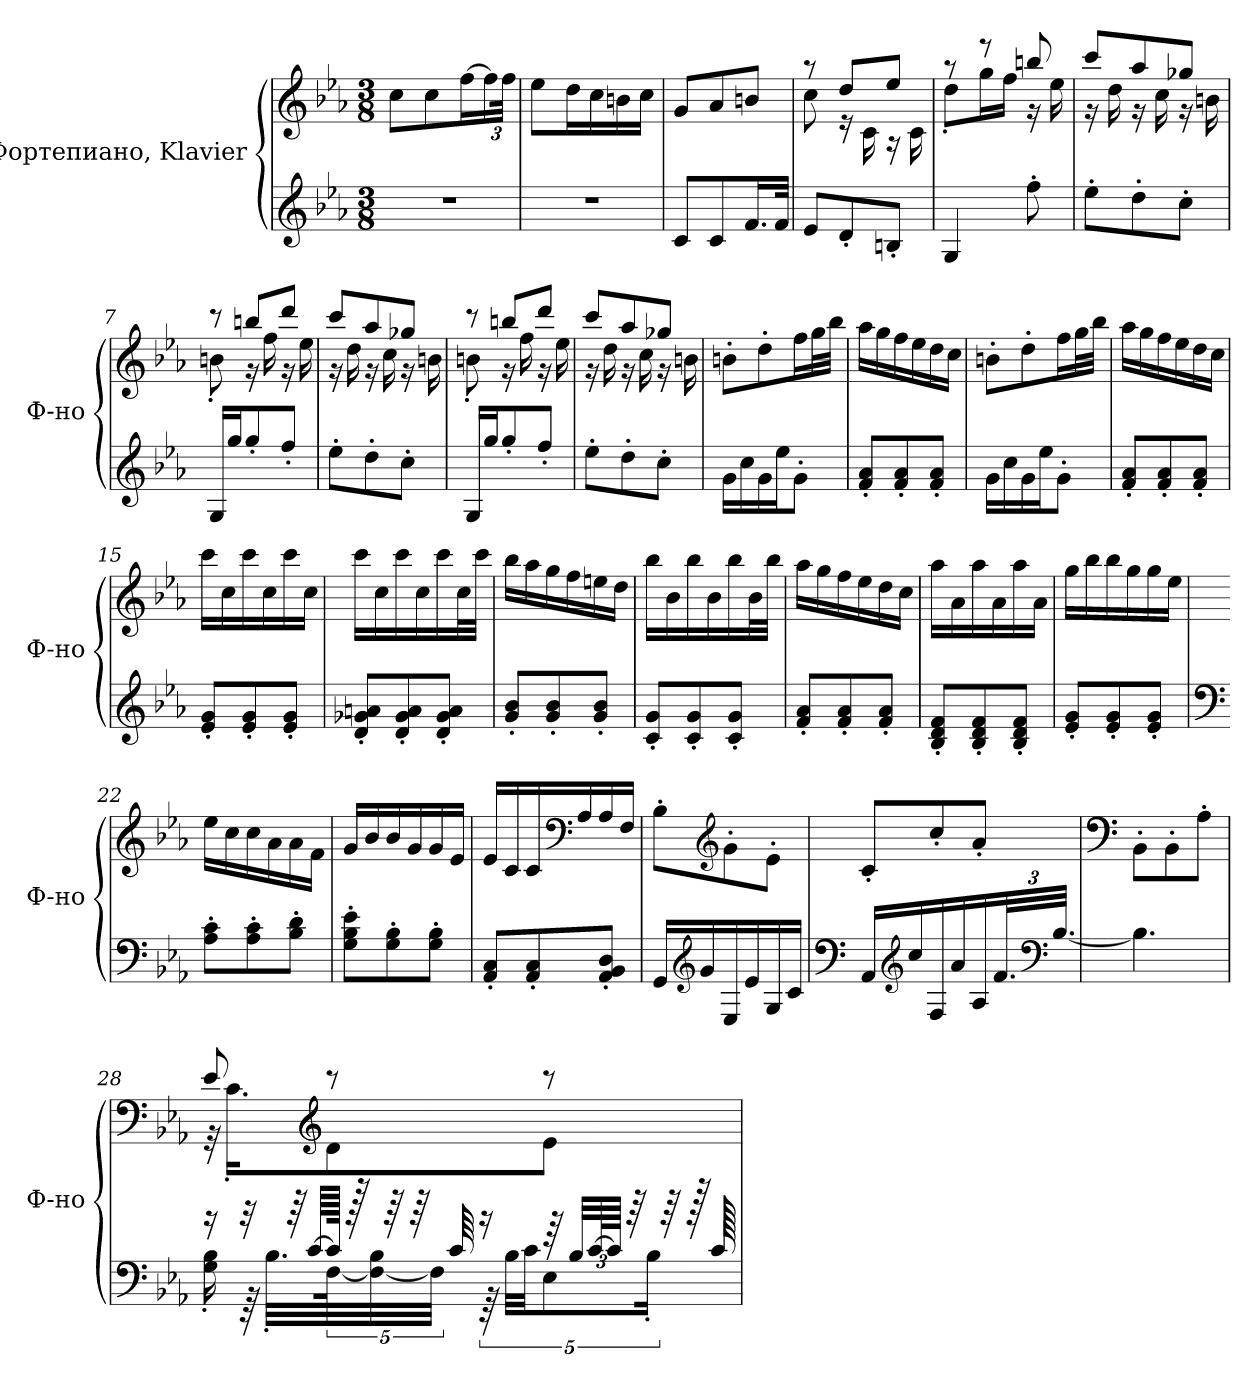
**kern	**kern
*part1	*part1
*staff2	*staff1
*I"Фортепиано, Klavier	*
*I'Ф-но	*
*clefG2	*clefG2
*k[b-e-a-]	*k[b-e-a-]
*M3/8	*M3/8
*MM100	*MM100
=1	=1
4.r	8cc\L
.	8cc\
.	[16ff\L
*	*Xbrackettup
.	24ff\]
.	48ff\JJk
=2	=2
4.r	8ee-\L
.	16dd\L
.	16cc\
.	16bn\
.	16cc\JJ
=3	=3
8c/L	8g/L
8c/	8a-/
16.f/L	8bn/J
32f/JJk	.
=4	=4
*	*^
8e-/L	8r	8cc\
8d'/	8dd/L	16r
.	.	16c\
8Bn'/J	8ee-/J	16r
.	.	16c\
=5	=5	=5
4G/	8r	8dd'\L
.	8r	16gg\L
.	.	16ff\JJ
8ff'\	8bbn/	16r
.	.	16ee-\
=6	=6	=6
8ee-'\L	8ccc/L	16r
.	.	16dd\
8dd'\	8aa-/	16r
.	.	16cc\
8cc'\J	8gg-X/J	16r
.	.	16bn\
!!LO:LB:g=z	!!
=7	=7	=7
16G/LL	8r	8bn'\
16gg/J	.	.
8gg'/	8bbn/L	16r
.	.	16ff\
8ff'/J	8ddd/J	16r
.	.	16ee-\
=8	=8	=8
8ee-'\L	8ccc/L	16r
.	.	16dd\
8dd'\	8aa-/	16r
.	.	16cc\
8cc'\J	8gg-X/J	16r
.	.	16bn\
=9	=9	=9
16G/LL	8r	8bn'\
16gg/J	.	.
8gg'/	8bbn/L	16r
.	.	16ff\
8ff'/J	8ddd/J	16r
.	.	16ee-\
=10	=10	=10
8ee-'\L	8ccc/L	16r
.	.	16dd\
8dd'\	8aa-/	16r
.	.	16cc\
8cc'\J	8gg-X/J	16r
.	.	16bn\
*	*v	*v
=11	=11
16g\LL	8bn'\L
16cc\	.
16g\	8dd'\
16ee-\J	.
8g'\J	16ff\L
.	32gg\L
.	32bb-\JJJ
!!LO:LB:g=z
=12	=12
8f/' 8a-/'L	16aa-\LL
.	16gg\
8f/' 8a-/'	16ff\
.	16ee-\
8f/' 8a-/'J	16dd\
.	16cc\JJ
=13	=13
16g\LL	8bn'\L
16cc\	.
16g\	8dd'\
16ee-\J	.
8g'\J	16ff\L
.	32gg\L
.	32bb-\JJJ
=14	=14
8f/' 8a-/'L	16aa-\LL
.	16gg\
8f/' 8a-/'	16ff\
.	16ee-\
8f/' 8a-/'J	16dd\
.	16cc\JJ
=15	=15
8e-/' 8g/'L	16ccc\LL
.	16cc\
8e-/' 8g/'	16ccc\
.	16cc\
8e-/' 8g/'J	16ccc\
.	16cc\JJ
=16	=16
8d/' 8g-X/' 8an/'L	16ccc\LL
.	16cc\
8d/' 8g-/' 8a/'	16ccc\
.	16cc\
8d/' 8g-/' 8a/'J	16ccc\
.	32cc\L
.	32ccc\JJJ
=17	=17
8g/' 8b-/'L	16bb-\LL
.	16aa-\
8g/' 8b-/'	16gg\
.	16ff\
8g/' 8b-/'J	16een\
.	16dd\JJ
!!LO:LB:g=z
=18	=18
8c/' 8g/'L	16bb-\LL
.	16b-\
8c/' 8g/'	16bb-\
.	16b-\
8c/' 8g/'J	16bb-\
.	32b-\L
.	32bb-\JJJ
=19	=19
8f/' 8a-/'L	16aa-\LL
.	16gg\
8f/' 8a-/'	16ff\
.	16ee-\
8f/' 8a-/'J	16dd\
.	16cc\JJ
=20	=20
8B-/' 8d/' 8f/'L	16aa-\LL
.	16a-\
8B-/' 8d/' 8f/'	16aa-\
.	16a-\
8B-/' 8d/' 8f/'J	16aa-\
.	16a-\JJ
=21	=21
8e-/' 8g/'L	16gg\LL
.	16bb-\
8e-/' 8g/'	16bb-\
.	16gg\
8e-/' 8g/'J	16gg\
.	16ee-\JJ
=22	=22
*clefF4	*
8A-\' 8c\'L	16ee-\LL
.	16cc\
8A-\' 8c\'	16cc\
.	16a-\
8B-\' 8d\'J	16a-\
.	16f\JJ
=23	=23
8G\' 8B-\' 8e-\'L	16g/LL
.	16b-/
8G\' 8B-\'	16b-/
.	16g/
8G\' 8B-\'J	16g/
.	16e-/JJ
!!LO:LB:g=z
=24	=24
8AA-/' 8C/'L	16e-/LL
.	16c/
8AA-/' 8C/'	16c/
*	*clefF4
.	16A-/
8AA-/' 8BB-/' 8D/'J	16A-/
.	16F/JJ
=25	=25
16GG/LL	8B-'\L
*clefG2	*
16g/	.
*	*clefG2
16E-/	8g'\
16e-/	.
16G/	8e-'\J
16c/JJ	.
=26	=26
*clefF4	*
16AA-/LL	8c'/L
*clefG2	*
16cc/	.
16F/	8cc'/
16a-/	.
16A-/	8a-'/J
*Xbrackettup	*
48.f/L	.
*clefF4	*
[48.B-/JJJ	.
=27	=27
*	*clefF4
4.B-\]	8BB-'\L
.	8BB-'\
.	8A-'\J
!!LO:LB:g=z
=28	=28
*^	*^
16r	16G\' 16B-\'	8e-/	32r
.	.	.	16.c'\KL
32r	64r	.	.
.	32.B-'\LLL	.	.
64r	.	.	.
[64c/LLLL	.	.	.
*	*	*clefG2	*
*	*brackettup	*	*
128c/JJJJk]	[80F\K	8r	8d\
128r	.	.	.
.	40F\_ 40B-\	.	.
64r	.	.	.
64r	.	.	.
.	40F\JJJ]	.	.
64c/	.	.	.
16r	80r	.	.
.	40B-\LLL	.	.
.	40c\JJ	.	.
*	*Xbrackettup	*	*
64r	12E-\	8r	8e-\J
32B-/LLL	.	.	.
[64c/L	.	.	.
64c/JJJJ]	.	.	.
64r	.	.	.
.	24B-'\Jk	.	.
64r	.	.	.
128r	.	.	.
128c/	.	.	.
*v	*v	*	*
*	*v	*v
=	=
*-	*-
